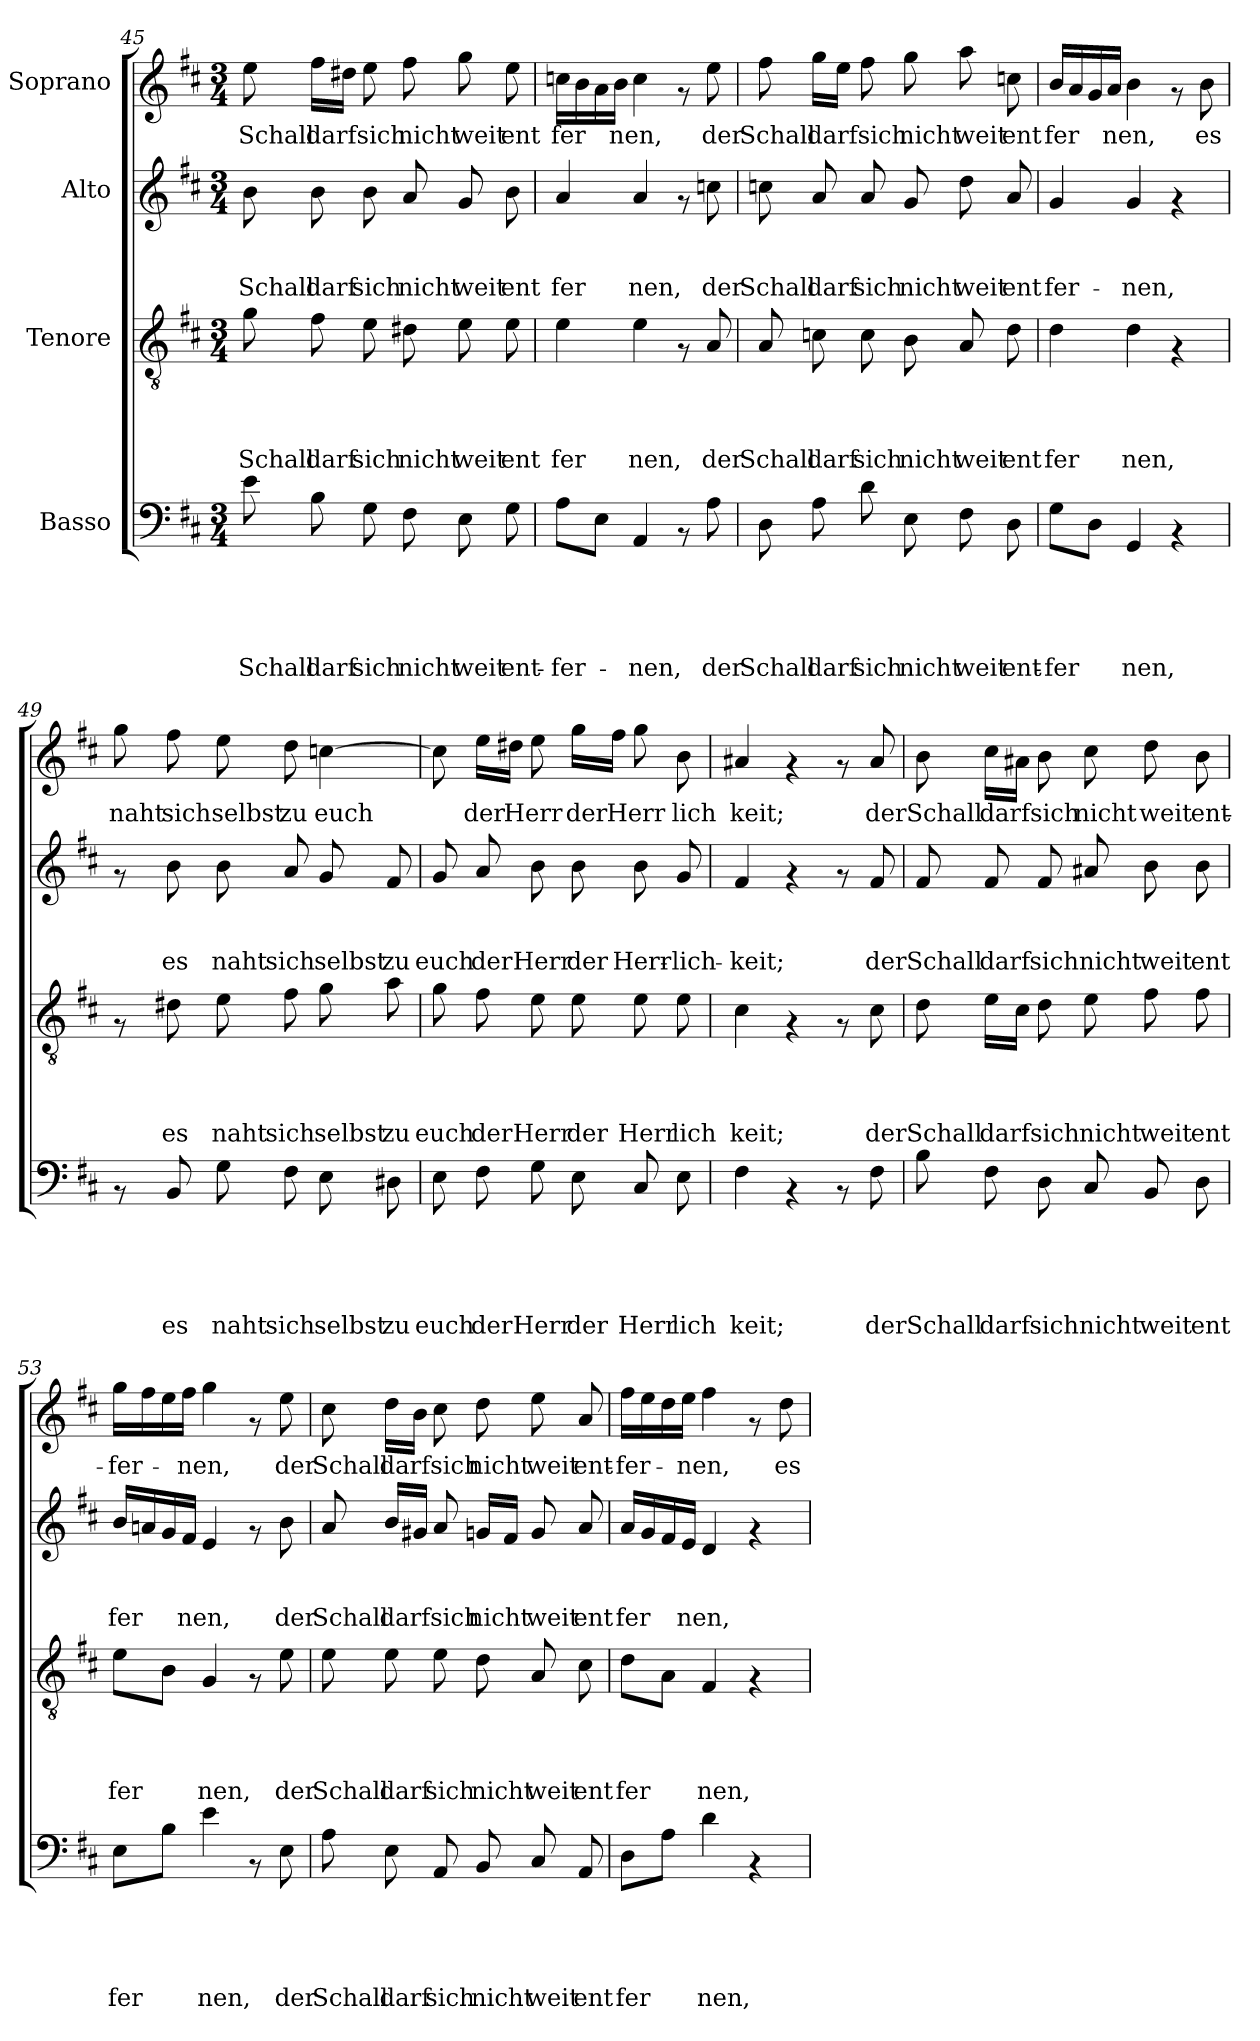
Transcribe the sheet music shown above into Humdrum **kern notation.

**kern	**text	**text	**text	**text	**text	**kern	**text	**text	**text	**text	**kern	**text	**text	**text	**kern	**text
*part4	*part4	*part4	*part4	*part4	*part4	*part3	*part3	*part3	*part3	*part3	*part2	*part2	*part2	*part2	*part1	*part1
*staff4	*staff4	*staff4	*staff4	*staff4	*staff4	*staff3	*staff3	*staff3	*staff3	*staff3	*staff2	*staff2	*staff2	*staff2	*staff1	*staff1
*I"Basso	*	*	*	*	*	*I"Tenore	*	*	*	*	*I"Alto	*	*	*	*I"Soprano	*
*clefF4	*	*	*	*	*	*clefGv2	*	*	*	*	*clefG2	*	*	*	*clefG2	*
*k[f#c#]	*	*	*	*	*	*k[f#c#]	*	*	*	*	*k[f#c#]	*	*	*	*k[f#c#]	*
*D:	*	*	*	*	*	*D:	*	*	*	*	*D:	*	*	*	*D:	*
*M3/4	*	*	*	*	*	*M3/4	*	*	*	*	*M3/4	*	*	*	*M3/4	*
=45	=45	=45	=45	=45	=45	=45	=45	=45	=45	=45	=45	=45	=45	=45	=45	=45
!	!	!	!	!	!LO:LY:b	!	!	!	!	!LO:LY:b	!	!	!	!LO:LY:b	!	!LO:LY:b
8e\	.	.	.	.	Schall	8g\	.	.	.	Schall	8b\	.	.	Schall	8ee\	Schall
!	!	!	!	!	!LO:LY:b	!	!	!	!	!LO:LY:b	!	!	!	!LO:LY:b	!	!LO:LY:b
8B\	.	.	.	.	darf	8f#\	.	.	.	darf	8b\	.	.	darf	16ff#\LL	darfsich
.	.	.	.	.	.	.	.	.	.	.	.	.	.	.	16dd#X\JJ	.
!	!	!	!	!	!LO:LY:b	!	!	!	!	!LO:LY:b	!	!	!	!LO:LY:b	!	!
8G\	.	.	.	.	sich	8e\	.	.	.	sich	8b\	.	.	sich	8ee\	.
!	!	!	!	!	!LO:LY:b	!	!	!	!	!LO:LY:b	!	!	!	!LO:LY:b	!	!LO:LY:b
8F#\	.	.	.	.	nicht	8d#X\	.	.	.	nicht	8a/	.	.	nicht	8ff#\	nicht
!	!	!	!	!	!LO:LY:b	!	!	!	!	!LO:LY:b	!	!	!	!LO:LY:b	!	!LO:LY:b
8E\	.	.	.	.	weit	8e\	.	.	.	weit	8g/	.	.	weit	8gg\	weit
!	!	!	!	!	!LO:LY:b	!	!	!	!	!LO:LY:b	!	!	!	!LO:LY:b	!	!LO:LY:b
8G\	.	.	.	.	ent-	8e\	.	.	.	ent	8b\	.	.	ent	8ee\	ent
=46	=46	=46	=46	=46	=46	=46	=46	=46	=46	=46	=46	=46	=46	=46	=46	=46
!	!	!	!	!	!LO:LY:b	!	!	!	!	!LO:LY:b	!	!	!	!LO:LY:b	!	!LO:LY:b
8A\L	.	.	.	.	-fer-	4e\	.	.	.	fer	4a/	.	.	fer	16ccn\LL	fer
.	.	.	.	.	.	.	.	.	.	.	.	.	.	.	16b\	.
8E\J	.	.	.	.	.	.	.	.	.	.	.	.	.	.	16a\	.
!	!	!	!	!	!	!	!	!	!	!	!	!	!	!	!	!LO:LY:b
.	.	.	.	.	.	.	.	.	.	.	.	.	.	.	16b\JJ	nen,
!	!	!	!	!	!LO:LY:b	!	!	!	!	!LO:LY:b	!	!	!	!LO:LY:b	!	!
4AA/	.	.	.	.	-nen,	4e\	.	.	.	nen,	4a/	.	.	nen,	4cc\	.
8rAA	.	.	.	.	.	8rF	.	.	.	.	8rf	.	.	.	8rf	.
!	!	!	!	!	!LO:LY:b	!	!	!	!	!LO:LY:b	!	!	!	!LO:LY:b	!	!LO:LY:b
8A\	.	.	.	.	der	8A/	.	.	.	der	8ccn\	.	.	der	8ee\	der
=47	=47	=47	=47	=47	=47	=47	=47	=47	=47	=47	=47	=47	=47	=47	=47	=47
!	!	!	!	!	!LO:LY:b	!	!	!	!	!LO:LY:b	!	!	!	!LO:LY:b	!	!LO:LY:b
8D\	.	.	.	.	Schall	8A/	.	.	.	Schall	8ccn\	.	.	Schall	8ff#\	Schall
!	!	!	!	!	!LO:LY:b	!	!	!	!	!LO:LY:b	!	!	!	!LO:LY:b	!	!LO:LY:b
8A\	.	.	.	.	darf	8cn\	.	.	.	darf	8a/	.	.	darf	16gg\LL	darfsich
.	.	.	.	.	.	.	.	.	.	.	.	.	.	.	16ee\JJ	.
!	!	!	!	!	!LO:LY:b	!	!	!	!	!LO:LY:b	!	!	!	!LO:LY:b	!	!
8d\	.	.	.	.	sich	8c\	.	.	.	sich	8a/	.	.	sich	8ff#\	.
!	!	!	!	!	!LO:LY:b	!	!	!	!	!LO:LY:b	!	!	!	!LO:LY:b	!	!LO:LY:b
8E\	.	.	.	.	nicht	8B\	.	.	.	nicht	8g/	.	.	nicht	8gg\	nicht
!	!	!	!	!	!LO:LY:b	!	!	!	!	!LO:LY:b	!	!	!	!LO:LY:b	!	!LO:LY:b
8F#\	.	.	.	.	weit	8A/	.	.	.	weit	8dd\	.	.	weit	8aa\	weit
!	!	!	!	!	!LO:LY:b	!	!	!	!	!LO:LY:b	!	!	!	!LO:LY:b	!	!LO:LY:b
8D\	.	.	.	.	ent-	8d\	.	.	.	ent	8a/	.	.	ent	8ccn\	ent
!!LO:PB:g=z
=48	=48	=48	=48	=48	=48	=48	=48	=48	=48	=48	=48	=48	=48	=48	=48	=48
!	!	!	!	!	!LO:LY:b	!	!	!	!	!LO:LY:b	!	!	!	!LO:LY:b	!	!LO:LY:b
8G\L	.	.	.	.	-fer	4d\	.	.	.	fer	4g/	.	.	fer-	16b/LL	fer
.	.	.	.	.	.	.	.	.	.	.	.	.	.	.	16a/	.
8D\J	.	.	.	.	.	.	.	.	.	.	.	.	.	.	16g/	.
!	!	!	!	!	!	!	!	!	!	!	!	!	!	!	!	!LO:LY:b
.	.	.	.	.	.	.	.	.	.	.	.	.	.	.	16a/JJ	nen,
!	!	!	!	!	!LO:LY:b	!	!	!	!	!LO:LY:b	!	!	!	!LO:LY:b	!	!
4GG/	.	.	.	.	nen,	4d\	.	.	.	nen,	4g/	.	.	-nen,	4b\	.
4rAA	.	.	.	.	.	4rF	.	.	.	.	4rf	.	.	.	8rf	.
!	!	!	!	!	!	!	!	!	!	!	!	!	!	!	!	!LO:LY:b
.	.	.	.	.	.	.	.	.	.	.	.	.	.	.	8b\	es
=49	=49	=49	=49	=49	=49	=49	=49	=49	=49	=49	=49	=49	=49	=49	=49	=49
!	!	!	!	!	!	!	!	!	!	!	!	!	!	!	!	!LO:LY:b
8rAA	.	.	.	.	.	8rF	.	.	.	.	8rf	.	.	.	8gg\	naht
!	!	!	!	!	!LO:LY:b	!	!	!	!	!LO:LY:b	!	!	!	!LO:LY:b	!	!LO:LY:b
8BB/	.	.	.	.	es	8d#X\	.	.	.	es	8b\	.	.	es	8ff#\	sich
!	!	!	!	!	!LO:LY:b	!	!	!	!	!LO:LY:b	!	!	!	!LO:LY:b	!	!LO:LY:b
8G\	.	.	.	.	naht	8e\	.	.	.	naht	8b\	.	.	naht	8ee\	selbst
!	!	!	!	!	!LO:LY:b	!	!	!	!	!LO:LY:b	!	!	!	!LO:LY:b	!	!LO:LY:b
8F#\	.	.	.	.	sich	8f#\	.	.	.	sich	8a/	.	.	sich	8dd\	zu
!	!	!	!	!	!LO:LY:b	!	!	!	!	!LO:LY:b	!	!	!	!LO:LY:b	!	!LO:LY:b
8E\	.	.	.	.	selbst	8g\	.	.	.	selbst	8g/	.	.	selbst	[>4ccn\	euch
!	!	!	!	!	!LO:LY:b	!	!	!	!	!LO:LY:b	!	!	!	!LO:LY:b	!	!
8D#X\	.	.	.	.	zu	8a\	.	.	.	zu	8f#/	.	.	zu	.	.
=50	=50	=50	=50	=50	=50	=50	=50	=50	=50	=50	=50	=50	=50	=50	=50	=50
!	!	!	!	!	!LO:LY:b	!	!	!	!	!LO:LY:b	!	!	!	!LO:LY:b	!	!
8E\	.	.	.	.	euch	8g\	.	.	.	euch	8g/	.	.	euch	8cc\]	.
!	!	!	!	!	!LO:LY:b	!	!	!	!	!LO:LY:b	!	!	!	!LO:LY:b	!	!LO:LY:b
8F#\	.	.	.	.	der	8f#\	.	.	.	der	8a/	.	.	der	16ee\LL	der
!	!	!	!	!	!	!	!	!	!	!	!	!	!	!	!	!LO:LY:b
.	.	.	.	.	.	.	.	.	.	.	.	.	.	.	16dd#X\JJ	Herr
!	!	!	!	!	!LO:LY:b	!	!	!	!	!LO:LY:b	!	!	!	!LO:LY:b	!	!
8G\	.	.	.	.	Herr	8e\	.	.	.	Herr	8b\	.	.	Herr	8ee\	.
!	!	!	!	!	!LO:LY:b	!	!	!	!	!LO:LY:b	!	!	!	!LO:LY:b	!	!LO:LY:b
8E\	.	.	.	.	der	8e\	.	.	.	der	8b\	.	.	der	16gg\LL	der
!	!	!	!	!	!	!	!	!	!	!	!	!	!	!	!	!LO:LY:b
.	.	.	.	.	.	.	.	.	.	.	.	.	.	.	16ff#\JJ	Herr
!	!	!	!	!	!LO:LY:b	!	!	!	!	!LO:LY:b	!	!	!	!LO:LY:b	!	!
8C#/	.	.	.	.	Herr	8e\	.	.	.	Herr	8b\	.	.	Herr-	8gg\	.
!	!	!	!	!	!LO:LY:b	!	!	!	!	!LO:LY:b	!	!	!	!LO:LY:b	!	!LO:LY:b
8E\	.	.	.	.	lich	8e\	.	.	.	lich	8g/	.	.	-lich-	8b\	lich
=51	=51	=51	=51	=51	=51	=51	=51	=51	=51	=51	=51	=51	=51	=51	=51	=51
!	!	!	!	!	!LO:LY:b	!	!	!	!	!LO:LY:b	!	!	!	!LO:LY:b	!	!LO:LY:b
4F#\	.	.	.	.	keit;	4c#\	.	.	.	keit;	4f#/	.	.	-keit;	4a#X/	keit;
4rAA	.	.	.	.	.	4rF	.	.	.	.	4rf	.	.	.	4rf	.
8rAA	.	.	.	.	.	8rF	.	.	.	.	8rf	.	.	.	8rf	.
!	!	!	!	!	!LO:LY:b	!	!	!	!	!LO:LY:b	!	!	!	!LO:LY:b	!	!LO:LY:b
8F#\	.	.	.	.	der	8c#\	.	.	.	der	8f#/	.	.	der	8a#</	der
!!LO:LB:g=z
=52	=52	=52	=52	=52	=52	=52	=52	=52	=52	=52	=52	=52	=52	=52	=52	=52
!	!	!	!	!	!LO:LY:b	!	!	!	!	!LO:LY:b	!	!	!	!LO:LY:b	!	!LO:LY:b
8B\	.	.	.	.	Schall	8d\	.	.	.	Schall	8f#/	.	.	Schall	8b\	Schall
!	!	!	!	!	!LO:LY:b	!	!	!	!	!LO:LY:b	!	!	!	!LO:LY:b	!	!LO:LY:b
8F#\	.	.	.	.	darf	16e\LL	.	.	.	darfsich	8f#/	.	.	darf	16cc#\LL	darfsich
.	.	.	.	.	.	16c#\JJ	.	.	.	.	.	.	.	.	16a#X\JJ	.
!	!	!	!	!	!LO:LY:b	!	!	!	!	!	!	!	!	!LO:LY:b	!	!
8D\	.	.	.	.	sich	8d\	.	.	.	.	8f#/	.	.	sich	8b\	.
!	!	!	!	!	!LO:LY:b	!	!	!	!	!LO:LY:b	!	!	!	!LO:LY:b	!	!LO:LY:b
8C#/	.	.	.	.	nicht	8e\	.	.	.	nicht	8a#X/	.	.	nicht	8cc#\	nicht
!	!	!	!	!	!LO:LY:b	!	!	!	!	!LO:LY:b	!	!	!	!LO:LY:b	!	!LO:LY:b
8BB/	.	.	.	.	weit	8f#\	.	.	.	weit	8b\	.	.	weit	8dd\	weit
!	!	!	!	!	!LO:LY:b	!	!	!	!	!LO:LY:b	!	!	!	!LO:LY:b	!	!LO:LY:b
8D\	.	.	.	.	ent	8f#\	.	.	.	ent	8b\	.	.	ent	8b\	ent-
=53	=53	=53	=53	=53	=53	=53	=53	=53	=53	=53	=53	=53	=53	=53	=53	=53
!	!	!	!	!	!LO:LY:b	!	!	!	!	!LO:LY:b	!	!	!	!LO:LY:b	!	!LO:LY:b
8E\L	.	.	.	.	fer	8e\L	.	.	.	fer	16b/LL	.	.	fer	16gg\LL	-fer-
.	.	.	.	.	.	.	.	.	.	.	16an/	.	.	.	16ff#\	.
8B\J	.	.	.	.	.	8B\J	.	.	.	.	16g/	.	.	.	16ee\	.
!	!	!	!	!	!	!	!	!	!	!	!	!	!	!LO:LY:b	!	!LO:LY:b
.	.	.	.	.	.	.	.	.	.	.	16f#/JJ	.	.	nen,	16ff#\JJ	-nen,
!	!	!	!	!	!LO:LY:b	!	!	!	!	!LO:LY:b	!	!	!	!	!	!
4e\	.	.	.	.	nen,	4G/	.	.	.	nen,	4e/	.	.	.	4gg\	.
8rAA	.	.	.	.	.	8rF	.	.	.	.	8rf	.	.	.	8rf	.
!	!	!	!	!	!LO:LY:b	!	!	!	!	!LO:LY:b	!	!	!	!LO:LY:b	!	!LO:LY:b
8E\	.	.	.	.	der	8e\	.	.	.	der	8b\	.	.	der	8ee\	der
=54	=54	=54	=54	=54	=54	=54	=54	=54	=54	=54	=54	=54	=54	=54	=54	=54
!	!	!	!	!	!LO:LY:b	!	!	!	!	!LO:LY:b	!	!	!	!LO:LY:b	!	!LO:LY:b
8A\	.	.	.	.	Schall	8e\	.	.	.	Schall	8a/	.	.	Schall	8cc#\	Schall
!	!	!	!	!	!LO:LY:b	!	!	!	!	!LO:LY:b	!	!	!	!LO:LY:b	!	!LO:LY:b
8E\	.	.	.	.	darf	8e\	.	.	.	darf	16b/LL	.	.	darfsich	16dd\LL	darfsich
.	.	.	.	.	.	.	.	.	.	.	16g#X/JJ	.	.	.	16b\JJ	.
!	!	!	!	!	!LO:LY:b	!	!	!	!	!LO:LY:b	!	!	!	!	!	!
8AA/	.	.	.	.	sich	8e\	.	.	.	sich	8a/	.	.	.	8cc#\	.
!	!	!	!	!	!LO:LY:b	!	!	!	!	!LO:LY:b	!	!	!	!LO:LY:b	!	!LO:LY:b
8BB/	.	.	.	.	nicht	8d\	.	.	.	nicht	16gn/LL	.	.	nicht	8dd\	nicht
.	.	.	.	.	.	.	.	.	.	.	16f#/JJ	.	.	.	.	.
!	!	!	!	!	!LO:LY:b	!	!	!	!	!LO:LY:b	!	!	!	!LO:LY:b	!	!LO:LY:b
8C#/	.	.	.	.	weit	8A/	.	.	.	weit	8g/	.	.	weit	8ee\	weit
!	!	!	!	!	!LO:LY:b	!	!	!	!	!LO:LY:b	!	!	!	!LO:LY:b	!	!LO:LY:b
8AA/	.	.	.	.	ent	8c#\	.	.	.	ent	8a/	.	.	ent	8a/	ent-
=55	=55	=55	=55	=55	=55	=55	=55	=55	=55	=55	=55	=55	=55	=55	=55	=55
!	!	!	!	!	!LO:LY:b	!	!	!	!	!LO:LY:b	!	!	!	!LO:LY:b	!	!LO:LY:b
8D\L	.	.	.	.	fer	8d\L	.	.	.	fer	16a/LL	.	.	fer	16ff#\LL	-fer-
.	.	.	.	.	.	.	.	.	.	.	16g/	.	.	.	16ee\	.
8A\J	.	.	.	.	.	8A\J	.	.	.	.	16f#/	.	.	.	16dd\	.
!	!	!	!	!	!	!	!	!	!	!	!	!	!	!LO:LY:b	!	!LO:LY:b
.	.	.	.	.	.	.	.	.	.	.	16e/JJ	.	.	nen,	16ee\JJ	-nen,
!	!	!	!	!	!LO:LY:b	!	!	!	!	!LO:LY:b	!	!	!	!	!	!
4d\	.	.	.	.	nen,	4F#/	.	.	.	nen,	4d/	.	.	.	4ff#\	.
4rAA	.	.	.	.	.	4rF	.	.	.	.	4rf	.	.	.	8rf	.
!	!	!	!	!	!	!	!	!	!	!	!	!	!	!	!	!LO:LY:b
.	.	.	.	.	.	.	.	.	.	.	.	.	.	.	8dd\	es
=	=	=	=	=	=	=	=	=	=	=	=	=	=	=	=	=
*-	*-	*-	*-	*-	*-	*-	*-	*-	*-	*-	*-	*-	*-	*-	*-	*-
